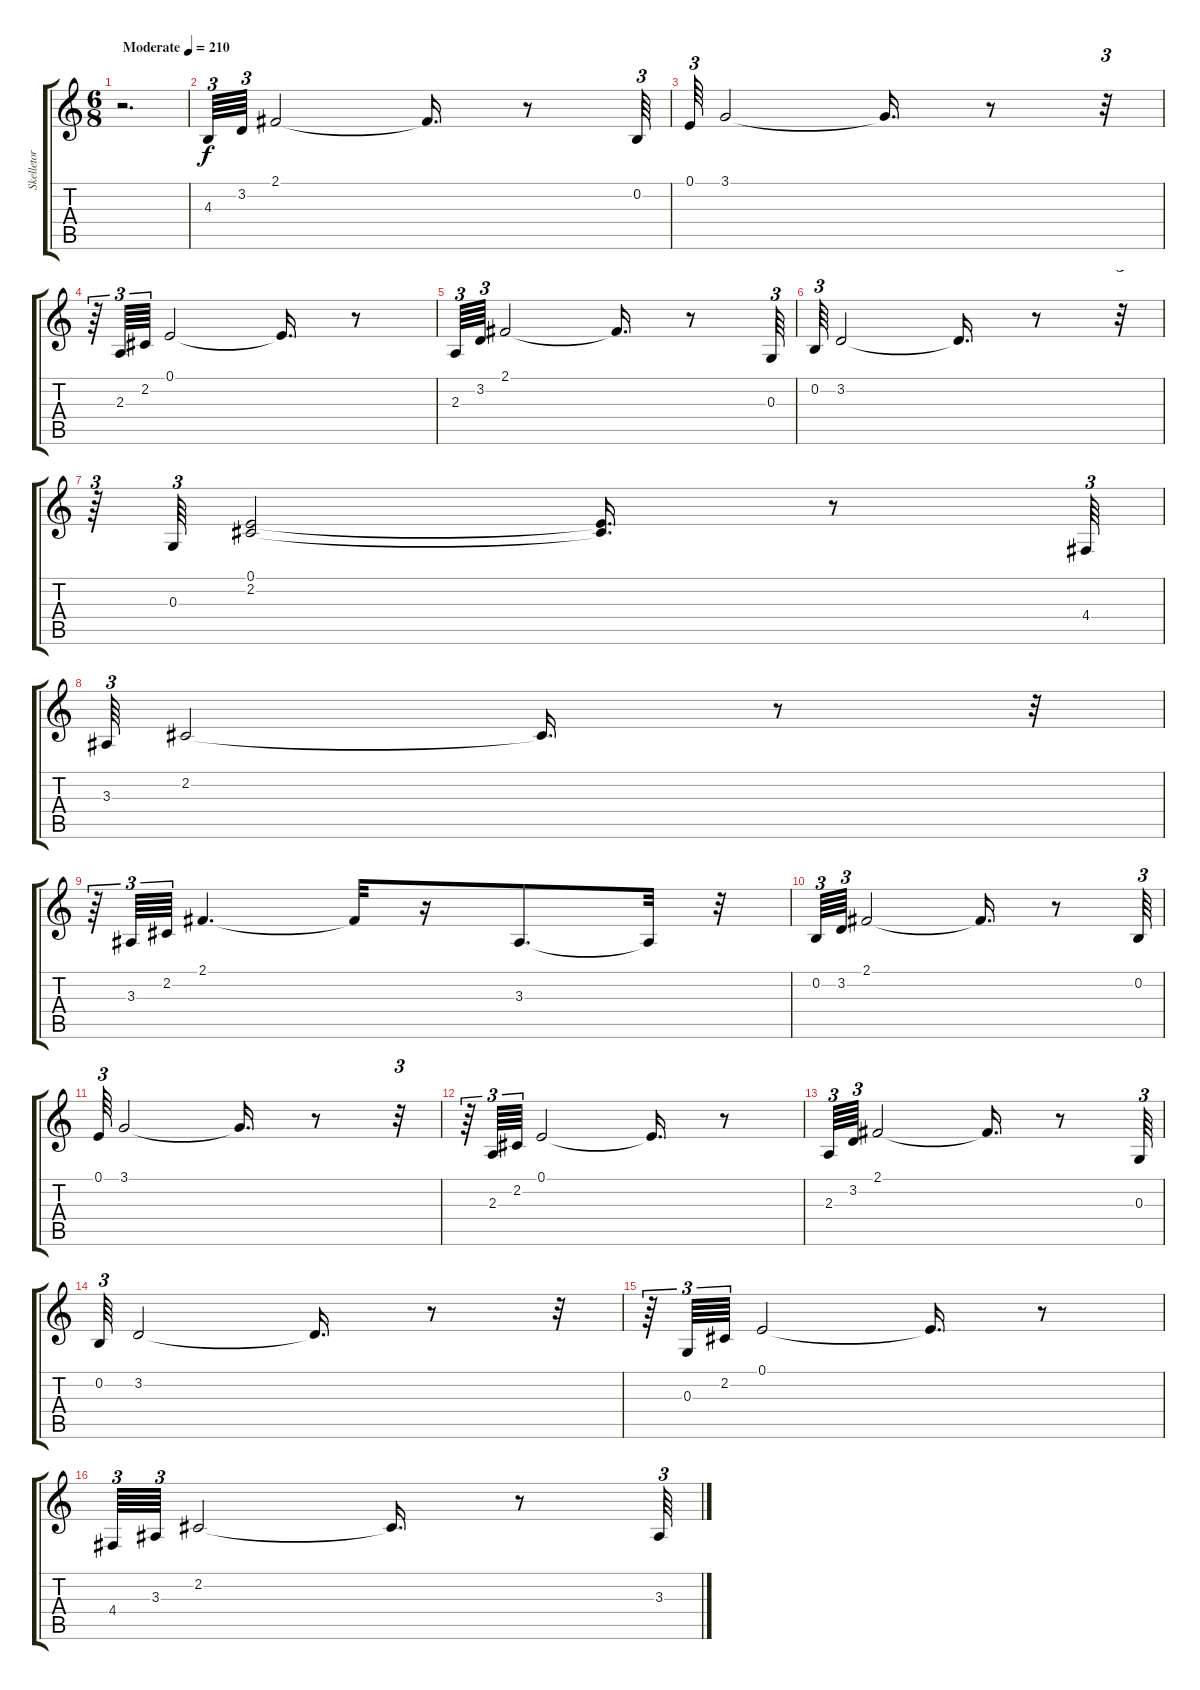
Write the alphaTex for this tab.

\track ("Skelletor" "Skelletor") {instrument harpsichord}
\staff {score tabs}
\tuning (E4 B3 G3 D3 A2 E2) {hide}
\ts (6 8)
\tempo (210 "Moderate")
\clef g2
\ks c
r.2{d dy f instrument harpsichord} |
4.3.64{tu (3 2)} 3.2.64{tu (3 2)} 2.1.2 2.1{t}.16{d} r.8 0.2.64{tu (3 2)} |
0.1.64{tu (3 2)} 3.1.2 3.1{t}.16{d} r.8 r.32{tu (3 2)} |
r.64{tu (3 2)} 2.3.64{tu (3 2)} 2.2.64{tu (3 2)} 0.1.2 0.1{t}.16{d} r.8 |
2.3.64{tu (3 2)} 3.2.64{tu (3 2)} 2.1.2 2.1{t}.16{d} r.8 0.3.64{tu (3 2)} |
0.2.64{tu (3 2)} 3.2.2 3.2{t}.16{d} r.8 r.32{tu (3 2)} |
r.64{tu (3 2)} 0.3.64{tu (3 2)} (0.1 2.2).2 (0.1{t} 2.2{t}).16{d} r.8 4.4.64{tu (3 2)} |
3.3.64{tu (3 2)} 2.2.2 2.2{t}.16{d} r.8 r.32{tu (3 2)} |
r.64{tu (3 2)} 3.3.64{tu (3 2)} 2.2.64{tu (3 2)} 2.1.4{d} 2.1{t}.32 r.16 3.3.8{d} 3.3{t}.32 r.32 |
0.2.64{tu (3 2)} 3.2.64{tu (3 2)} 2.1.2 2.1{t}.16{d} r.8 0.2.64{tu (3 2)} |
0.1.64{tu (3 2)} 3.1.2 3.1{t}.16{d} r.8 r.32{tu (3 2)} |
r.64{tu (3 2)} 2.3.64{tu (3 2)} 2.2.64{tu (3 2)} 0.1.2 0.1{t}.16{d} r.8 |
2.3.64{tu (3 2)} 3.2.64{tu (3 2)} 2.1.2 2.1{t}.16{d} r.8 0.3.64{tu (3 2)} |
0.2.64{tu (3 2)} 3.2.2 3.2{t}.16{d} r.8 r.32{tu (3 2)} |
r.64{tu (3 2)} 0.3.64{tu (3 2)} 2.2.64{tu (3 2)} 0.1.2 0.1{t}.16{d} r.8 |
4.4.64{tu (3 2)} 3.3.64{tu (3 2)} 2.2.2 2.2{t}.16{d} r.8 3.3.64{tu (3 2)}
